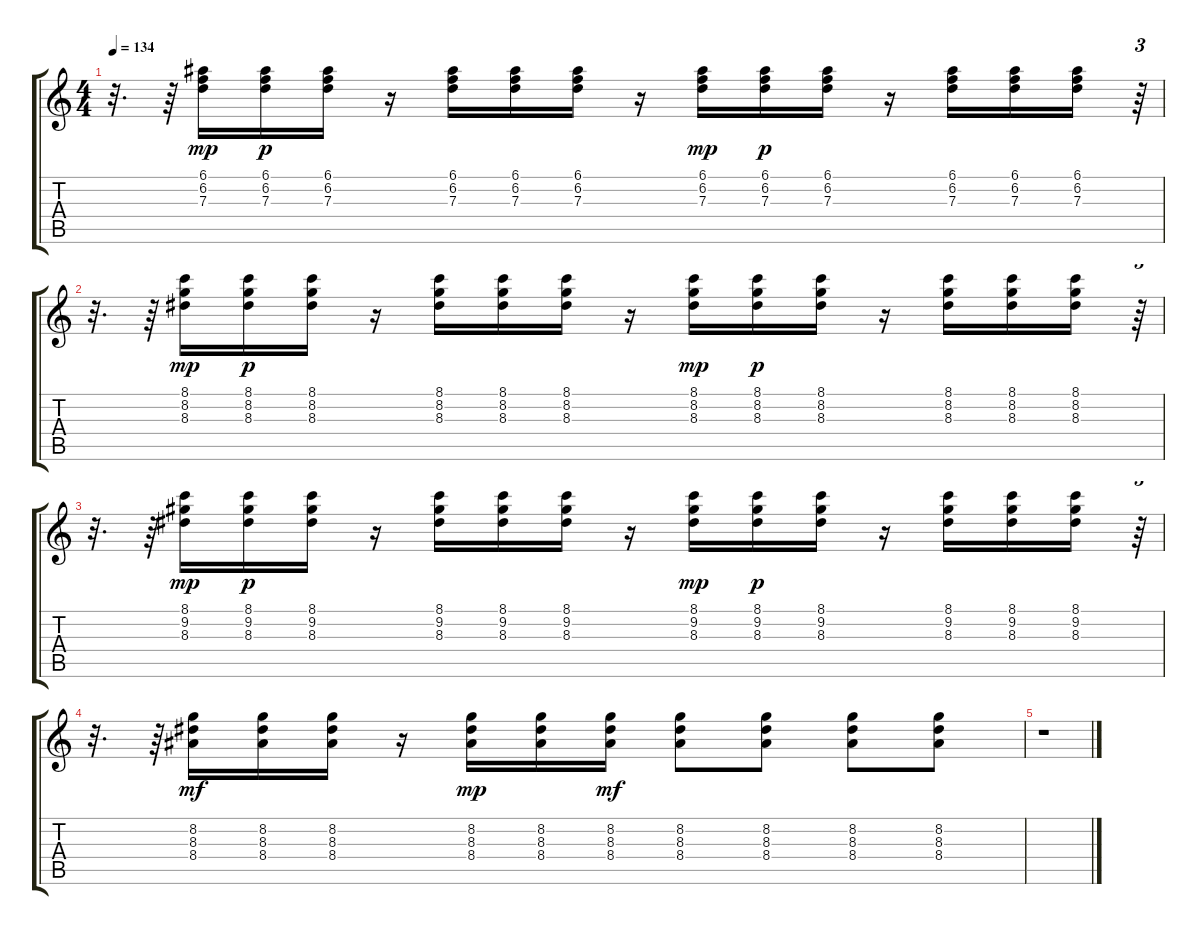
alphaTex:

\track "" {instrument acousticguitarsteel}
\staff {score tabs}
\tuning (E4 B3 G3 D3 A2 E2) {hide}
\ts (4 4)
\tempo 134
\clef g2
\ks c
r.32{d dy mf} r.64 (6.1 6.2 7.3).16{dy mp} (6.1 6.2 7.3).16{dy p} (6.1 6.2 7.3).16 r.16 (6.1 6.2 7.3).16 (6.1 6.2 7.3).16 (6.1 6.2 7.3).16 r.16 (6.1 6.2 7.3).16{dy mp} (6.1 6.2 7.3).16{dy p} (6.1 6.2 7.3).16 r.16 (6.1 6.2 7.3).16 (6.1 6.2 7.3).16 (6.1 6.2 7.3).16 r.64{tu (3 2)} |
r.32{d} r.64 (8.1 8.2 8.3).16{dy mp} (8.1 8.2 8.3).16{dy p} (8.1 8.2 8.3).16 r.16 (8.1 8.2 8.3).16 (8.1 8.2 8.3).16 (8.1 8.2 8.3).16 r.16 (8.1 8.2 8.3).16{dy mp} (8.1 8.2 8.3).16{dy p} (8.1 8.2 8.3).16 r.16 (8.1 8.2 8.3).16 (8.1 8.2 8.3).16 (8.1 8.2 8.3).16 r.64{tu (3 2)} |
r.32{d} r.64 (8.1 9.2 8.3).16{dy mp} (8.1 9.2 8.3).16{dy p} (8.1 9.2 8.3).16 r.16 (8.1 9.2 8.3).16 (8.1 9.2 8.3).16 (8.1 9.2 8.3).16 r.16 (8.1 9.2 8.3).16{dy mp} (8.1 9.2 8.3).16{dy p} (8.1 9.2 8.3).16 r.16 (8.1 9.2 8.3).16 (8.1 9.2 8.3).16 (8.1 9.2 8.3).16 r.64{tu (3 2)} |
r.32{d} r.64 (8.2 8.3 8.4).16{dy mf} (8.2 8.3 8.4).16 (8.2 8.3 8.4).16 r.16 (8.2 8.3 8.4).16{dy mp} (8.2 8.3 8.4).16 (8.2 8.3 8.4).16{dy mf} (8.2 8.3 8.4).8 (8.2 8.3 8.4).8 (8.2 8.3 8.4).8 (8.2 8.3 8.4).8 |
r.1
